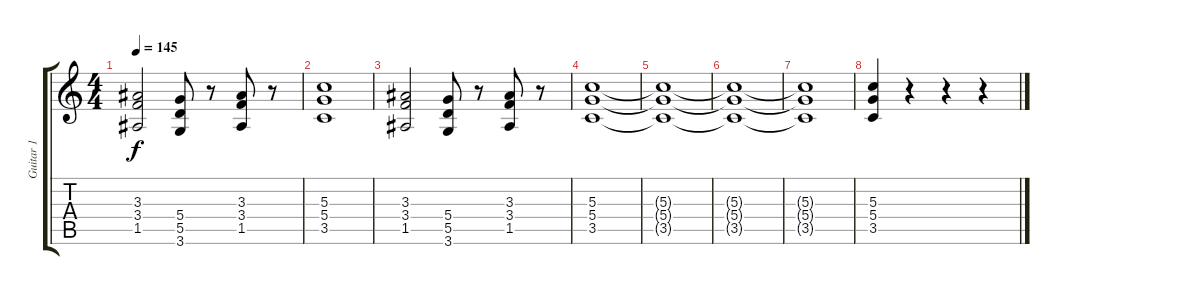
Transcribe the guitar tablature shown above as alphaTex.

\track ("Guitar 1" "Guitar 1") {instrument distortionguitar}
\staff {score tabs}
\tuning (E4 B3 G3 D3 A2 E2) {hide}
\ts (4 4)
\tempo 145
\clef g2
\ks c
(3.3 3.4 1.5).2{dy f} (5.4 5.5 3.6).8 r.8 (3.3 3.4 1.5).8 r.8 |
(5.3 5.4 3.5).1 |
(3.3 3.4 1.5).2 (5.4 5.5 3.6).8 r.8 (3.3 3.4 1.5).8 r.8 |
(5.3 5.4 3.5).1 |
(5.3{t} 5.4{t} 3.5{t}).1 |
(5.3{t} 5.4{t} 3.5{t}).1 |
(5.3{t} 5.4{t} 3.5{t}).1 |
(5.3 5.4 3.5).4 r.4 r.4 r.4
